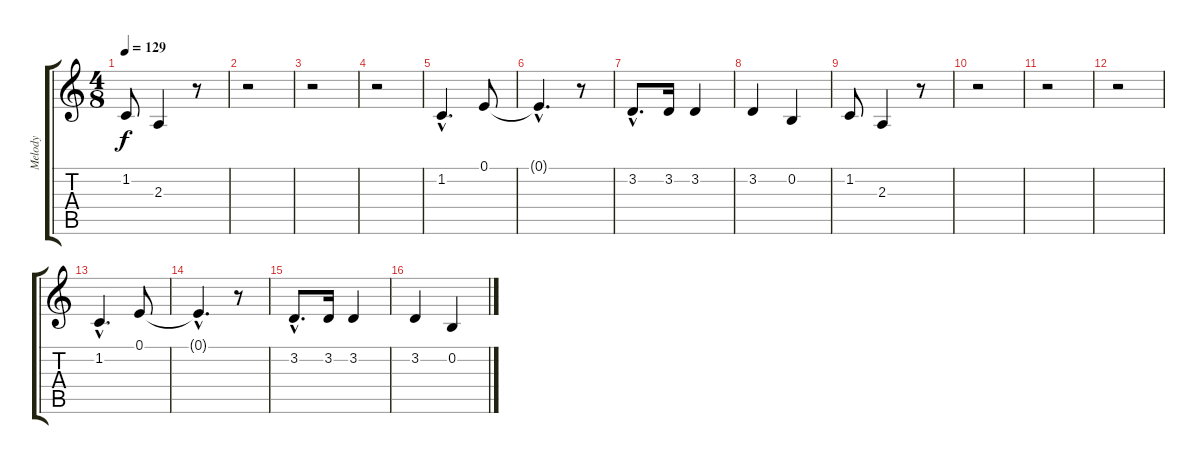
\track ("Melody" "Melody") {instrument fx5brightness}
\staff {score tabs}
\tuning (E4 B3 G3 D3 A2 E2) {hide}
\ts (4 8)
\tempo 129
\clef g2
\ks c
1.2.8{dy f} 2.3.4 r.8 |
r.2 |
r.2 |
r.2 |
1.2{hac}.4{d} 0.1.8 |
0.1{hac t}.4{d} r.8 |
3.2{hac}.8{d} 3.2.16 3.2.4 |
3.2.4 0.2.4 |
1.2.8 2.3.4 r.8 |
r.2 |
r.2 |
r.2 |
1.2{hac}.4{d} 0.1.8 |
0.1{hac t}.4{d} r.8 |
3.2{hac}.8{d} 3.2.16 3.2.4 |
3.2.4 0.2.4
